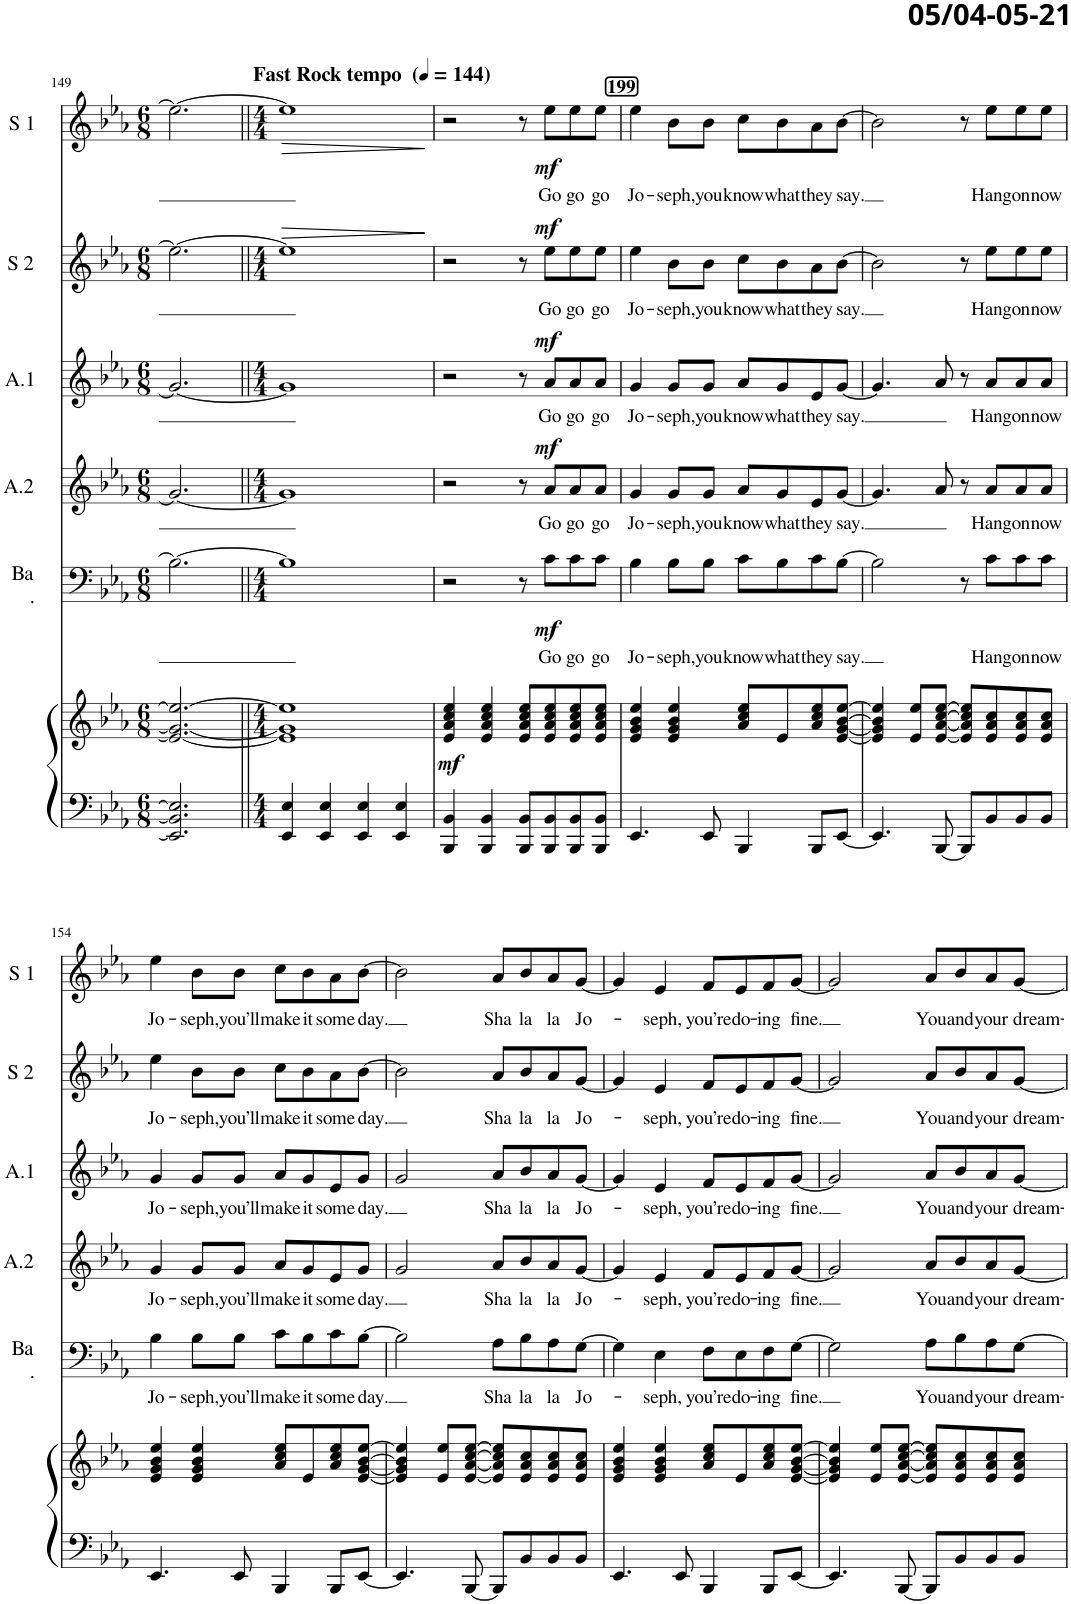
**kern	**kern	**dynam	**kern	**text	**dynam	**kern	**text	**dynam	**kern	**text	**dynam	**kern	**text	**dynam	**kern	**text	**dynam
*part6	*part6	*part6	*part5	*part5	*part5	*part4	*part4	*part4	*part3	*part3	*part3	*part2	*part2	*part2	*part1	*part1	*part1
*staff7	*staff6	*staff6/7	*staff5	*staff5	*staff5	*staff4	*staff4	*staff4	*staff3	*staff3	*staff3	*staff2	*staff2	*staff2	*staff1	*staff1	*staff1
*I"Piano	*	*	*I"Bariton	*	*	*I"Alt 2	*	*	*I"Alt 1	*	*	*I"Soprano 2	*	*	*I"Soprano 1	*	*
*I'Pno	*	*	*I'Ba .	*	*	*I'A.2	*	*	*I'A.1	*	*	*I'S 2	*	*	*I'S 1	*	*
!!LO:PB:g=z
*clefF4	*clefG2	*	*clefF4	*	*	*clefG2	*	*	*clefG2	*	*	*clefG2	*	*	*clefG2	*	*
*k[b-e-a-]	*k[b-e-a-]	*	*k[b-e-a-]	*	*	*k[b-e-a-]	*	*	*k[b-e-a-]	*	*	*k[b-e-a-]	*	*	*k[b-e-a-]	*	*
*M6/8	*M6/8	*	*M6/8	*	*	*M6/8	*	*	*M6/8	*	*	*M6/8	*	*	*M6/8	*	*
=149	=149	=149	=149	=149	=149	=149	=149	=149	=149	=149	=149	=149	=149	=149	=149	=149	=149
2.EE-/] 2.BB-/] 2.E-/]	2.e-/_ 2.g/_ 2.ee-/_	.	2.B-\_	.	.	2.g/_	.	.	2.g/_	.	.	2.ee-\_	.	.	2.ee-\_	.	.
=150||	=150||	=150||	=150||	=150||	=150||	=150||	=150||	=150||	=150||	=150||	=150||	=150||	=150||	=150||	=150||	=150||	=150||
*M4/4	*M4/4	*	*M4/4	*	*	*M4/4	*	*	*M4/4	*	*	*M4/4	*	*	*M4/4	*	*
*	*	*	*	*	*	*	*	*	*	*	*	*	*	*	*MM144	*	*
!	!	!	!	!	!	!	!	!	!	!	!	!	!	!	!LO:TX:a:B:t=Fast Rock tempo  (	!	!
!	!	!	!	!	!	!	!	!	!	!	!	!	!	!	!LO:TX:a:B:t=)	!	!
!	!	!	!	!	!	!	!	!	!	!	!	!	!	!LO:HP:b	!	!	!LO:HP:b
4EE-/ 4E-/	1e-] 1g] 1ee-]	.	1B-]	.	.	1g]	.	.	1g]	.	.	1ee-]	.	>	1ee-]	.	>
4EE-/ 4E-/	.	.	.	.	.	.	.	.	.	.	.	.	.	.	.	.	.
4EE-/ 4E-/	.	.	.	.	.	.	.	.	.	.	.	.	.	.	.	.	.
4EE-/ 4E-/	.	.	.	.	.	.	.	.	.	.	.	.	.	.	.	.	.
.	.	.	.	.	.	.	.	.	.	.	.	.	.	]	.	.	]
=151	=151	=151	=151	=151	=151	=151	=151	=151	=151	=151	=151	=151	=151	=151	=151	=151	=151
!	!	!LO:DY:b	!	!	!	!	!	!	!	!	!	!	!	!	!	!	!
4BBB-/ 4BB-/	4e-/ 4a-/ 4cc/ 4ee-/	mf	2r	.	.	2r	.	.	2r	.	.	2r	.	.	2r	.	.
4BBB-/ 4BB-/	4e-/ 4a-/ 4cc/ 4ee-/	.	.	.	.	.	.	.	.	.	.	.	.	.	.	.	.
8BBB-/ 8BB-/L	8e-/ 8a-/ 8cc/ 8ee-/L	.	8r	.	.	8r	.	.	8r	.	.	8r	.	.	8r	.	.
!	!	!	!	!LO:LY:b	!LO:DY:b	!	!LO:LY:b	!LO:DY:a	!	!LO:LY:b	!LO:DY:a	!	!LO:LY:b	!LO:DY:a	!	!LO:LY:b	!LO:DY:b
8BBB-/ 8BB-/	8e-/ 8a-/ 8cc/ 8ee-/	.	8c\L	Go	mf	8a-/L	Go	mf	8a-/L	Go	mf	8ee-\L	Go	mf	8ee-\L	Go	mf
!	!	!	!	!LO:LY:b	!	!	!LO:LY:b	!	!	!LO:LY:b	!	!	!LO:LY:b	!	!	!LO:LY:b	!
8BBB-/ 8BB-/	8e-/ 8a-/ 8cc/ 8ee-/	.	8c\	go	.	8a-/	go	.	8a-/	go	.	8ee-\	go	.	8ee-\	go	.
!	!	!	!	!LO:LY:b	!	!	!LO:LY:b	!	!	!LO:LY:b	!	!	!LO:LY:b	!	!	!LO:LY:b	!
8BBB-/ 8BB-/J	8e-/ 8a-/ 8cc/ 8ee-/J	.	8c\J	go	.	8a-/J	go	.	8a-/J	go	.	8ee-\J	go	.	8ee-\J	go	.
!!LO:REH:place=s1:a:B:cj:fs=11:t=199
=152	=152	=152	=152	=152	=152	=152	=152	=152	=152	=152	=152	=152	=152	=152	=152	=152	=152
!	!	!	!	!LO:LY:b	!	!	!LO:LY:b	!	!	!LO:LY:b	!	!	!LO:LY:b	!	!	!LO:LY:b	!
4.EE-/	4e-/ 4g/ 4b-/ 4ee-/	.	4B-\	Jo-	.	4g/	Jo-	.	4g/	Jo-	.	4ee-\	Jo-	.	4ee-\	Jo-	.
!	!	!	!	!LO:LY:b	!	!	!LO:LY:b	!	!	!LO:LY:b	!	!	!LO:LY:b	!	!	!LO:LY:b	!
.	4e-/ 4g/ 4b-/ 4ee-/	.	8B-\L	-seph,	.	8g/L	-seph,	.	8g/L	-seph,	.	8b-\L	-seph,	.	8b-\L	-seph,	.
!	!	!	!	!LO:LY:b	!	!	!LO:LY:b	!	!	!LO:LY:b	!	!	!LO:LY:b	!	!	!LO:LY:b	!
8EE-/	.	.	8B-\J	you	.	8g/J	you	.	8g/J	you	.	8b-\J	you	.	8b-\J	you	.
!	!	!	!	!LO:LY:b	!	!	!LO:LY:b	!	!	!LO:LY:b	!	!	!LO:LY:b	!	!	!LO:LY:b	!
4BBB-/	8a-/ 8cc/ 8ee-/L	.	8c\L	know	.	8a-/L	know	.	8a-/L	know	.	8cc\L	know	.	8cc\L	know	.
!	!	!	!	!LO:LY:b	!	!	!LO:LY:b	!	!	!LO:LY:b	!	!	!LO:LY:b	!	!	!LO:LY:b	!
.	8e-/	.	8B-\	what	.	8g/	what	.	8g/	what	.	8b-\	what	.	8b-\	what	.
!	!	!	!	!LO:LY:b	!	!	!LO:LY:b	!	!	!LO:LY:b	!	!	!LO:LY:b	!	!	!LO:LY:b	!
8BBB-/L	8a-/ 8cc/ 8ee-/	.	8c\	they	.	8e-/	they	.	8e-/	they	.	8a-\	they	.	8a-\	they	.
!	!	!	!	!LO:LY:b	!	!	!LO:LY:b	!	!	!LO:LY:b	!	!	!LO:LY:b	!	!	!LO:LY:b	!
[8EE-/J	[8e-/ [8g/ [8b-/ [8ee-/J	.	[8B-\J	say.	.	[8g/J	say.	.	[8g/J	say.	.	[8b-\J	say.	.	[8b-\J	say.	.
=153	=153	=153	=153	=153	=153	=153	=153	=153	=153	=153	=153	=153	=153	=153	=153	=153	=153
4.EE-/]	4e-/] 4g/] 4b-/] 4ee-/]	.	2B-\]	.	.	4.g/]	.	.	4.g/]	.	.	2b-\]	.	.	2b-\]	.	.
.	8e-/ 8ee-/L	.	.	.	.	.	.	.	.	.	.	.	.	.	.	.	.
[8BBB-/	[8e-/ [8a-/ [8cc/ [8ee-/J	.	.	.	.	8a-/	.	.	8a-/	.	.	.	.	.	.	.	.
8BBB-/L]	8e-/] 8a-/] 8cc/] 8ee-/]L	.	8r	.	.	8r	.	.	8r	.	.	8r	.	.	8r	.	.
!	!	!	!	!LO:LY:b	!	!	!LO:LY:b	!	!	!LO:LY:b	!	!	!LO:LY:b	!	!	!LO:LY:b	!
8BB-/	8e-/ 8a-/ 8cc/	.	8c\L	Hang	.	8a-/L	Hang	.	8a-/L	Hang	.	8ee-\L	Hang	.	8ee-\L	Hang	.
!	!	!	!	!LO:LY:b	!	!	!LO:LY:b	!	!	!LO:LY:b	!	!	!LO:LY:b	!	!	!LO:LY:b	!
8BB-/	8e-/ 8a-/ 8cc/	.	8c\	on	.	8a-/	on	.	8a-/	on	.	8ee-\	on	.	8ee-\	on	.
!	!	!	!	!LO:LY:b	!	!	!LO:LY:b	!	!	!LO:LY:b	!	!	!LO:LY:b	!	!	!LO:LY:b	!
8BB-/J	8e-/ 8a-/ 8cc/J	.	8c\J	now	.	8a-/J	now	.	8a-/J	now	.	8ee-\J	now	.	8ee-\J	now	.
!!LO:LB:g=z
=154	=154	=154	=154	=154	=154	=154	=154	=154	=154	=154	=154	=154	=154	=154	=154	=154	=154
!	!	!	!	!LO:LY:b	!	!	!LO:LY:b	!	!	!LO:LY:b	!	!	!LO:LY:b	!	!	!LO:LY:b	!
4.EE-/	4e-/ 4g/ 4b-/ 4ee-/	.	4B-\	Jo-	.	4g/	Jo-	.	4g/	Jo-	.	4ee-\	Jo-	.	4ee-\	Jo-	.
!	!	!	!	!LO:LY:b	!	!	!LO:LY:b	!	!	!LO:LY:b	!	!	!LO:LY:b	!	!	!LO:LY:b	!
.	4e-/ 4g/ 4b-/ 4ee-/	.	8B-\L	-seph,	.	8g/L	-seph,	.	8g/L	-seph,	.	8b-\L	-seph,	.	8b-\L	-seph,	.
!	!	!	!	!LO:LY:b	!	!	!LO:LY:b	!	!	!LO:LY:b	!	!	!LO:LY:b	!	!	!LO:LY:b	!
8EE-/	.	.	8B-\J	you’ll	.	8g/J	you’ll	.	8g/J	you’ll	.	8b-\J	you’ll	.	8b-\J	you’ll	.
!	!	!	!	!LO:LY:b	!	!	!LO:LY:b	!	!	!LO:LY:b	!	!	!LO:LY:b	!	!	!LO:LY:b	!
4BBB-/	8a-/ 8cc/ 8ee-/L	.	8c\L	make	.	8a-/L	make	.	8a-/L	make	.	8cc\L	make	.	8cc\L	make	.
!	!	!	!	!LO:LY:b	!	!	!LO:LY:b	!	!	!LO:LY:b	!	!	!LO:LY:b	!	!	!LO:LY:b	!
.	8e-/	.	8B-\	it	.	8g/	it	.	8g/	it	.	8b-\	it	.	8b-\	it	.
!	!	!	!	!LO:LY:b	!	!	!LO:LY:b	!	!	!LO:LY:b	!	!	!LO:LY:b	!	!	!LO:LY:b	!
8BBB-/L	8a-/ 8cc/ 8ee-/	.	8c\	some	.	8e-/	some	.	8e-/	some	.	8a-\	some	.	8a-\	some	.
!	!	!	!	!LO:LY:b	!	!	!LO:LY:b	!	!	!LO:LY:b	!	!	!LO:LY:b	!	!	!LO:LY:b	!
[8EE-/J	[8e-/ [8g/ [8b-/ [8ee-/J	.	[8B-\J	day.	.	8g/J	day.	.	8g/J	day.	.	[8b-\J	day.	.	[8b-\J	day.	.
=155	=155	=155	=155	=155	=155	=155	=155	=155	=155	=155	=155	=155	=155	=155	=155	=155	=155
4.EE-/]	4e-/] 4g/] 4b-/] 4ee-/]	.	2B-\]	.	.	2g/	.	.	2g/	.	.	2b-\]	.	.	2b-\]	.	.
.	8e-/ 8ee-/L	.	.	.	.	.	.	.	.	.	.	.	.	.	.	.	.
[8BBB-/	[8e-/ [8a-/ [8cc/ [8ee-/J	.	.	.	.	.	.	.	.	.	.	.	.	.	.	.	.
!	!	!	!	!LO:LY:b	!	!	!LO:LY:b	!	!	!LO:LY:b	!	!	!LO:LY:b	!	!	!LO:LY:b	!
8BBB-/L]	8e-/] 8a-/] 8cc/] 8ee-/]L	.	8A-\L	Sha	.	8a-/L	Sha	.	8a-/L	Sha	.	8a-/L	Sha	.	8a-/L	Sha	.
!	!	!	!	!LO:LY:b	!	!	!LO:LY:b	!	!	!LO:LY:b	!	!	!LO:LY:b	!	!	!LO:LY:b	!
8BB-/	8e-/ 8a-/ 8cc/	.	8B-\	la	.	8b-/	la	.	8b-/	la	.	8b-/	la	.	8b-/	la	.
!	!	!	!	!LO:LY:b	!	!	!LO:LY:b	!	!	!LO:LY:b	!	!	!LO:LY:b	!	!	!LO:LY:b	!
8BB-/	8e-/ 8a-/ 8cc/	.	8A-\	la	.	8a-/	la	.	8a-/	la	.	8a-/	la	.	8a-/	la	.
!	!	!	!	!LO:LY:b	!	!	!LO:LY:b	!	!	!LO:LY:b	!	!	!LO:LY:b	!	!	!LO:LY:b	!
8BB-/J	8e-/ 8a-/ 8cc/J	.	[8G\J	Jo-	.	[8g/J	Jo-	.	[8g/J	Jo-	.	[8g/J	Jo-	.	[8g/J	Jo-	.
=156	=156	=156	=156	=156	=156	=156	=156	=156	=156	=156	=156	=156	=156	=156	=156	=156	=156
4.EE-/	4e-/ 4g/ 4b-/ 4ee-/	.	4G\]	.	.	4g/]	.	.	4g/]	.	.	4g/]	.	.	4g/]	.	.
!	!	!	!	!LO:LY:b	!	!	!LO:LY:b	!	!	!LO:LY:b	!	!	!LO:LY:b	!	!	!LO:LY:b	!
.	4e-/ 4g/ 4b-/ 4ee-/	.	4E-\	-seph,	.	4e-/	-seph,	.	4e-/	-seph,	.	4e-/	-seph,	.	4e-/	-seph,	.
8EE-/	.	.	.	.	.	.	.	.	.	.	.	.	.	.	.	.	.
!	!	!	!	!LO:LY:b	!	!	!LO:LY:b	!	!	!LO:LY:b	!	!	!LO:LY:b	!	!	!LO:LY:b	!
4BBB-/	8a-/ 8cc/ 8ee-/L	.	8F\L	you’re	.	8f/L	you’re	.	8f/L	you’re	.	8f/L	you’re	.	8f/L	you’re	.
!	!	!	!	!LO:LY:b	!	!	!LO:LY:b	!	!	!LO:LY:b	!	!	!LO:LY:b	!	!	!LO:LY:b	!
.	8e-/	.	8E-\	do-	.	8e-/	do-	.	8e-/	do-	.	8e-/	do-	.	8e-/	do-	.
!	!	!	!	!LO:LY:b	!	!	!LO:LY:b	!	!	!LO:LY:b	!	!	!LO:LY:b	!	!	!LO:LY:b	!
8BBB-/L	8a-/ 8cc/ 8ee-/	.	8F\	-ing	.	8f/	-ing	.	8f/	-ing	.	8f/	-ing	.	8f/	-ing	.
!	!	!	!	!LO:LY:b	!	!	!LO:LY:b	!	!	!LO:LY:b	!	!	!LO:LY:b	!	!	!LO:LY:b	!
[8EE-/J	[8e-/ [8g/ [8b-/ [8ee-/J	.	[8G\J	fine.	.	[8g/J	fine.	.	[8g/J	fine.	.	[8g/J	fine.	.	[8g/J	fine.	.
=157	=157	=157	=157	=157	=157	=157	=157	=157	=157	=157	=157	=157	=157	=157	=157	=157	=157
4.EE-/]	4e-/] 4g/] 4b-/] 4ee-/]	.	2G\]	.	.	2g/]	.	.	2g/]	.	.	2g/]	.	.	2g/]	.	.
.	8e-/ 8ee-/L	.	.	.	.	.	.	.	.	.	.	.	.	.	.	.	.
[8BBB-/	[8e-/ [8a-/ [8cc/ [8ee-/J	.	.	.	.	.	.	.	.	.	.	.	.	.	.	.	.
!	!	!	!	!LO:LY:b	!	!	!LO:LY:b	!	!	!LO:LY:b	!	!	!LO:LY:b	!	!	!LO:LY:b	!
8BBB-/L]	8e-/] 8a-/] 8cc/] 8ee-/]L	.	8A-\L	You	.	8a-/L	You	.	8a-/L	You	.	8a-/L	You	.	8a-/L	You	.
!	!	!	!	!LO:LY:b	!	!	!LO:LY:b	!	!	!LO:LY:b	!	!	!LO:LY:b	!	!	!LO:LY:b	!
8BB-/	8e-/ 8a-/ 8cc/	.	8B-\	and	.	8b-/	and	.	8b-/	and	.	8b-/	and	.	8b-/	and	.
!	!	!	!	!LO:LY:b	!	!	!LO:LY:b	!	!	!LO:LY:b	!	!	!LO:LY:b	!	!	!LO:LY:b	!
8BB-/	8e-/ 8a-/ 8cc/	.	8A-\	your	.	8a-/	your	.	8a-/	your	.	8a-/	your	.	8a-/	your	.
!	!	!	!	!LO:LY:b	!	!	!LO:LY:b	!	!	!LO:LY:b	!	!	!LO:LY:b	!	!	!LO:LY:b	!
8BB-/J	8e-/ 8a-/ 8cc/J	.	[8G\J	dream-	.	[8g/J	dream-	.	[8g/J	dream-	.	[8g/J	dream-	.	[8g/J	dream-	.
=	=	=	=	=	=	=	=	=	=	=	=	=	=	=	=	=	=
*-	*-	*-	*-	*-	*-	*-	*-	*-	*-	*-	*-	*-	*-	*-	*-	*-	*-
